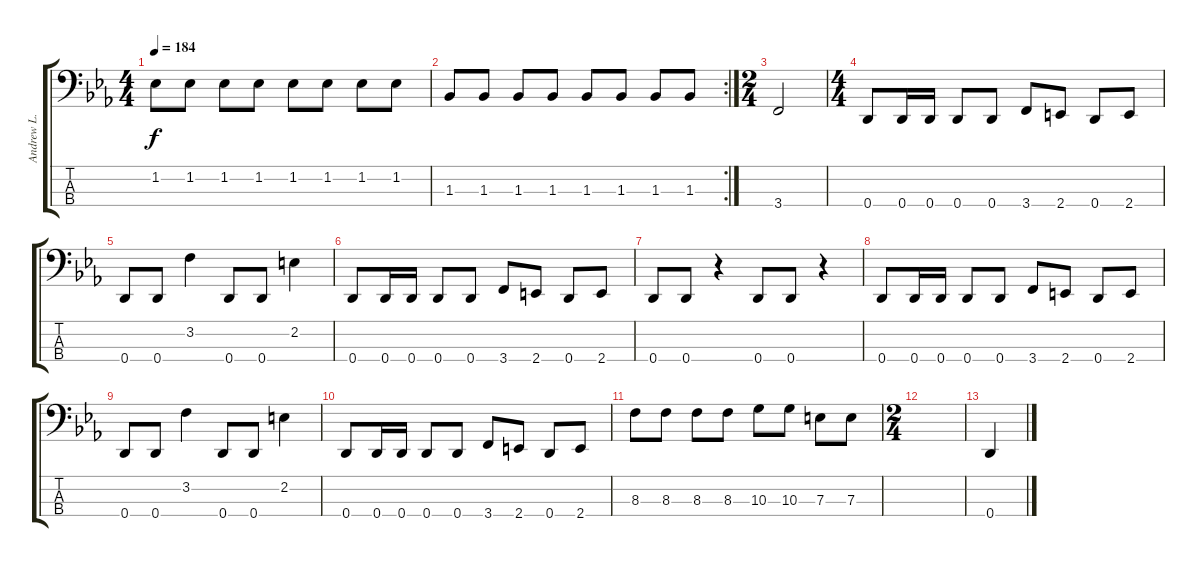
\track ("Andrew L." "Andrew L.") {instrument electricbassfinger}
\staff {score tabs}
\tuning (G2 D2 A1 D1) {hide}
\ts (4 4)
\tempo 184
\clef f4
\ks cminor
1.2.8{dy f} 1.2.8 1.2.8 1.2.8 1.2.8 1.2.8 1.2.8 1.2.8 |
\rc 2
1.3.8 1.3.8 1.3.8 1.3.8 1.3.8 1.3.8 1.3.8 1.3.8 |
\ts (2 4)
3.4.2 |
\ts (4 4)
0.4.8 0.4.16 0.4.16 0.4.8 0.4.8 3.4.8 2.4.8 0.4.8 2.4.8 |
0.4.8 0.4.8 3.2.4 0.4.8 0.4.8 2.2.4 |
0.4.8 0.4.16 0.4.16 0.4.8 0.4.8 3.4.8 2.4.8 0.4.8 2.4.8 |
0.4.8 0.4.8 r.4 0.4.8 0.4.8 r.4 |
0.4.8 0.4.16 0.4.16 0.4.8 0.4.8 3.4.8 2.4.8 0.4.8 2.4.8 |
0.4.8 0.4.8 3.2.4 0.4.8 0.4.8 2.2.4 |
0.4.8 0.4.16 0.4.16 0.4.8 0.4.8 3.4.8 2.4.8 0.4.8 2.4.8 |
8.3.8 8.3.8 8.3.8 8.3.8 10.3.8 10.3.8 7.3.8 7.3.8 |
\ts (2 4)
|
0.4.4
